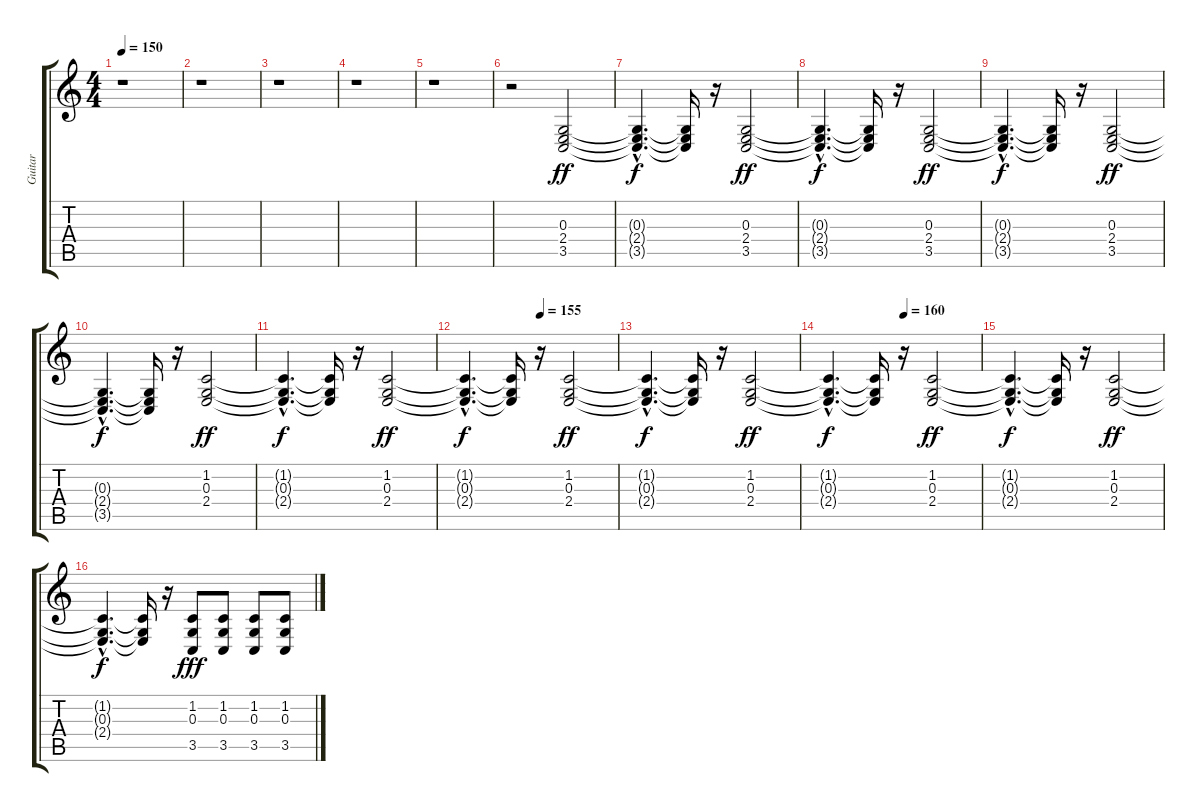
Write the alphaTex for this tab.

\track ("Guitar" "Guitar") {instrument acousticgrandpiano}
\staff {score tabs}
\tuning (E4 B3 G3 D3 A2 E2) {hide}
\ts (4 4)
\tempo 150
\clef g2
\ks c
r.1{dy f} |
r.1 |
r.1 |
r.1 |
r.1 |
r.2 (0.3 2.4 3.5).2{dy ff} |
(0.3{hac t} 2.4{hac t} 3.5{hac t}).4{d dy f} (0.3{t} 2.4{t} 3.5{t}).16 r.16 (0.3 2.4 3.5).2{dy ff} |
(0.3{hac t} 2.4{hac t} 3.5{hac t}).4{d dy f} (0.3{t} 2.4{t} 3.5{t}).16 r.16 (0.3 2.4 3.5).2{dy ff} |
(0.3{hac t} 2.4{hac t} 3.5{hac t}).4{d dy f} (0.3{t} 2.4{t} 3.5{t}).16 r.16 (0.3 2.4 3.5).2{dy ff} |
(0.3{hac t} 2.4{hac t} 3.5{hac t}).4{d dy f} (0.3{t} 2.4{t} 3.5{t}).16 r.16 (1.2 0.3 2.4).2{dy ff} |
(1.2{hac t} 0.3{hac t} 2.4{hac t}).4{d dy f} (1.2{t} 0.3{t} 2.4{t}).16 r.16 (1.2 0.3 2.4).2{dy ff} |
\tempo (155 0.5)
(1.2{hac t} 0.3{hac t} 2.4{hac t}).4{d dy f} (1.2{t} 0.3{t} 2.4{t}).16 r.16 (1.2 0.3 2.4).2{dy ff} |
(1.2{hac t} 0.3{hac t} 2.4{hac t}).4{d dy f} (1.2{t} 0.3{t} 2.4{t}).16 r.16 (1.2 0.3 2.4).2{dy ff} |
\tempo (160 0.5)
(1.2{hac t} 0.3{hac t} 2.4{hac t}).4{d dy f} (1.2{t} 0.3{t} 2.4{t}).16 r.16 (1.2 0.3 2.4).2{dy ff} |
(1.2{hac t} 0.3{hac t} 2.4{hac t}).4{d dy f} (1.2{t} 0.3{t} 2.4{t}).16 r.16 (1.2 0.3 2.4).2{dy ff} |
(1.2{hac t} 0.3{hac t} 2.4{hac t}).4{d dy f} (1.2{t} 0.3{t} 2.4{t}).16 r.16 (1.2 0.3 3.5).8{dy fff} (1.2 0.3 3.5).8 (1.2 0.3 3.5).8 (1.2 0.3 3.5).8
